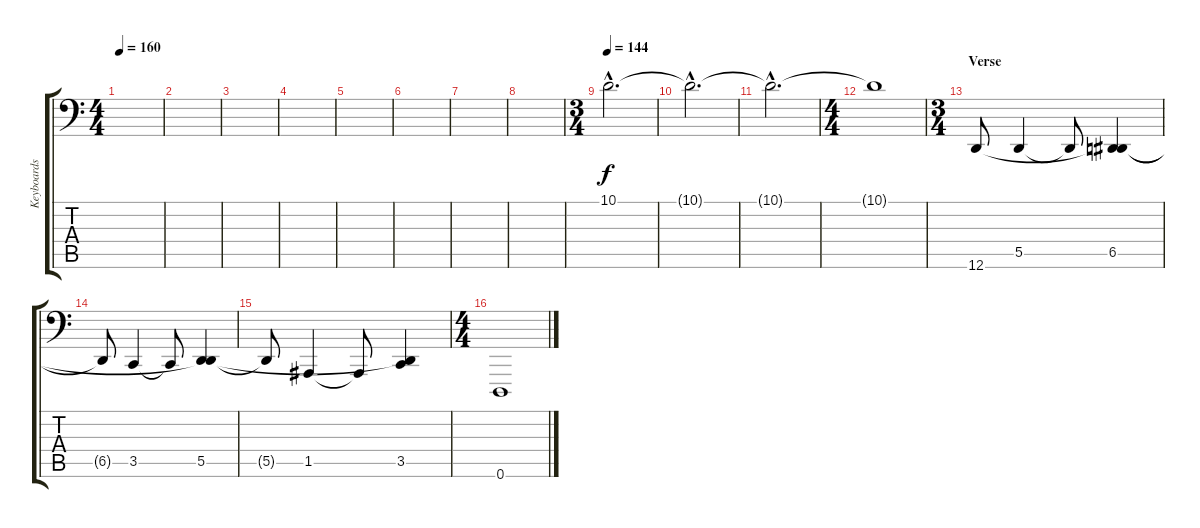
\track ("Keyboards" "Keyboards") {instrument pad2warm}
\staff {score tabs}
\tuning (E3 B2 G2 D2 A1 D1) {hide}
\ts (4 4)
\section ("" "")
\tempo 160
\clef f4
\ks c
|
|
|
|
|
|
|
|
\ts (3 4)
\section ("" "")
\tempo 144
10.1{hac}.2{d} |
10.1{hac t}.2{d} |
10.1{hac t}.2{d} |
\ts (4 4)
10.1{t}.1 |
\ts (3 4)
\section ("" "Verse")
12.6.8{volume 11 instrument stringensemble1} 5.5.4 5.5{t}.8 (6.5 12.6{t}).4 |
6.5{t}.8 3.5.4 3.5{t}.8 (5.5 12.6{t}).4 |
5.5{t}.8 1.5.4 1.5{t}.8 (3.5 12.6{t}).4 |
\ts (4 4)
0.6.1
